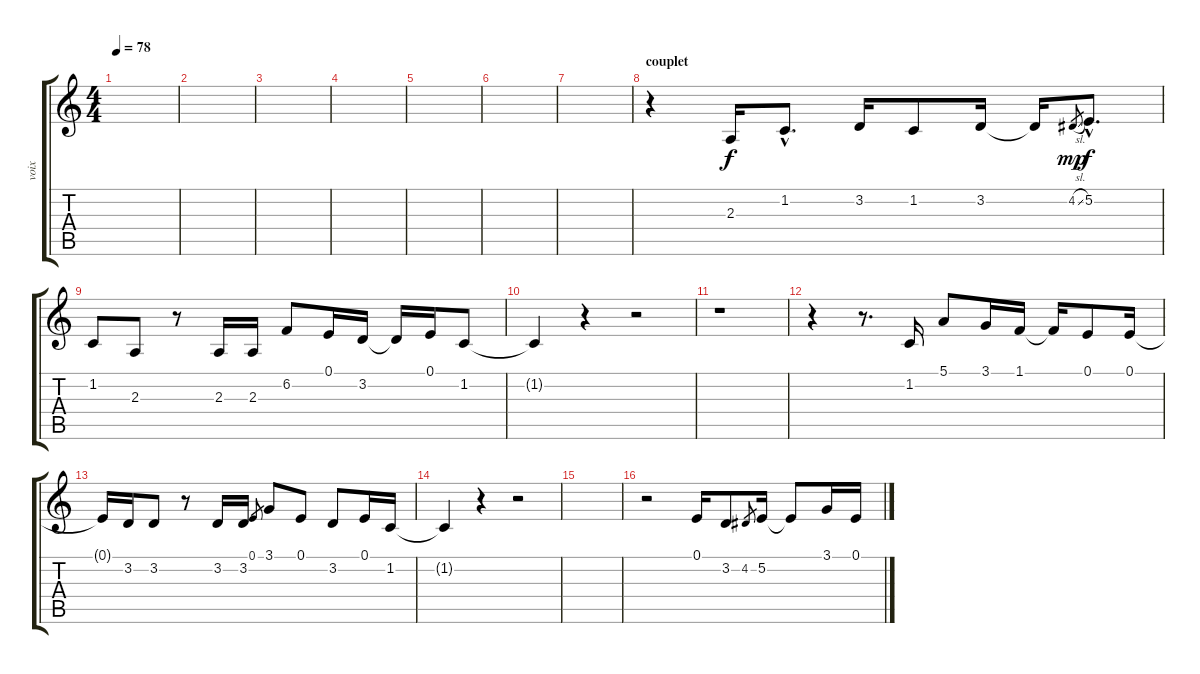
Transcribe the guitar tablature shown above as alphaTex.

\track ("voix" "voix") {instrument lead2sawtooth}
\staff {score tabs}
\tuning (E4 B3 G3 D3 A2 E2) {hide}
\ts (4 4)
\tempo 78
\clef g2
\ks c
|
|
|
|
|
|
|
\section ("" "couplet")
r.4 2.3.16 1.2{hac}.8{d} 3.2.16 1.2.8 3.2.16 3.2{t}.16 4.2{sl}.8{gr dy mp} 5.2{hac}.8{d dy f} |
1.2.8 2.3.8 r.8 2.3.16 2.3.16 6.2.8 0.1.16 3.2.16 3.2{t}.16 0.1.16 1.2.8 |
1.2{t}.4 r.4 r.2 |
r.1 |
r.4 r.8{d} 1.2.16 5.1.8 3.1.16 1.1.16 1.1{t}.16 0.1.8 0.1.16 |
0.1{t}.16 3.2.16 3.2.8 r.8 3.2.16 3.2.16 0.1.8{gr} 3.1.8 0.1.8 3.2.8 0.1.16 1.2.16 |
1.2{t}.4 r.4 r.2 |
|
r.2 0.1.16 3.2.8 4.2.8{gr} 5.2.16 5.2{t}.8 3.1.16 0.1.16
